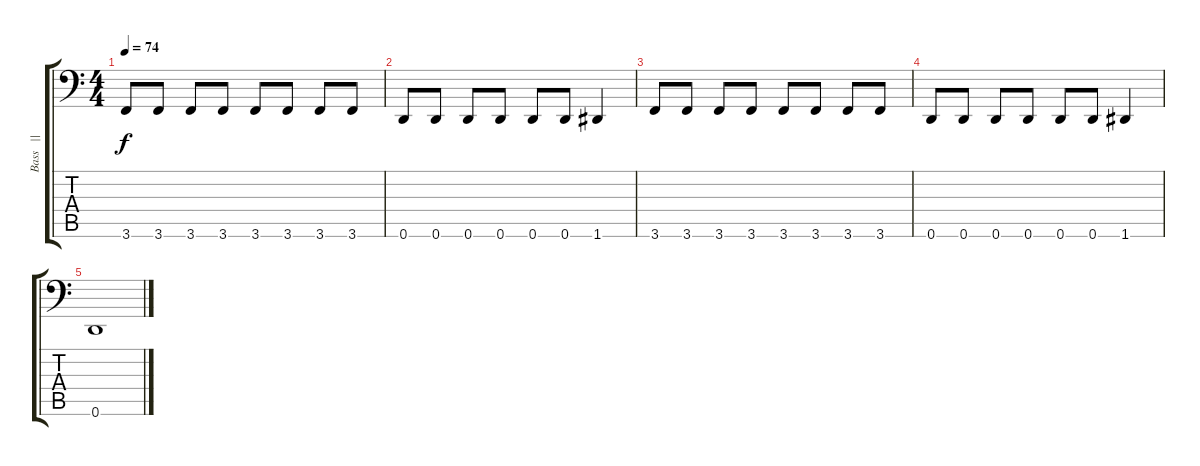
\track ("Bass   || SWARM!" "Bass   || ") {instrument electricbasspick}
\staff {score tabs}
\tuning (E3 B2 G2 D2 A1 D1) {hide}
\ts (4 4)
\tempo 74
\clef f4
\ks c
3.6.8{dy f} 3.6.8 3.6.8 3.6.8 3.6.8 3.6.8 3.6.8 3.6.8 |
0.6.8 0.6.8 0.6.8 0.6.8 0.6.8 0.6.8 1.6.4 |
3.6.8 3.6.8 3.6.8 3.6.8 3.6.8 3.6.8 3.6.8 3.6.8 |
0.6.8 0.6.8 0.6.8 0.6.8 0.6.8 0.6.8 1.6.4 |
0.6.1
